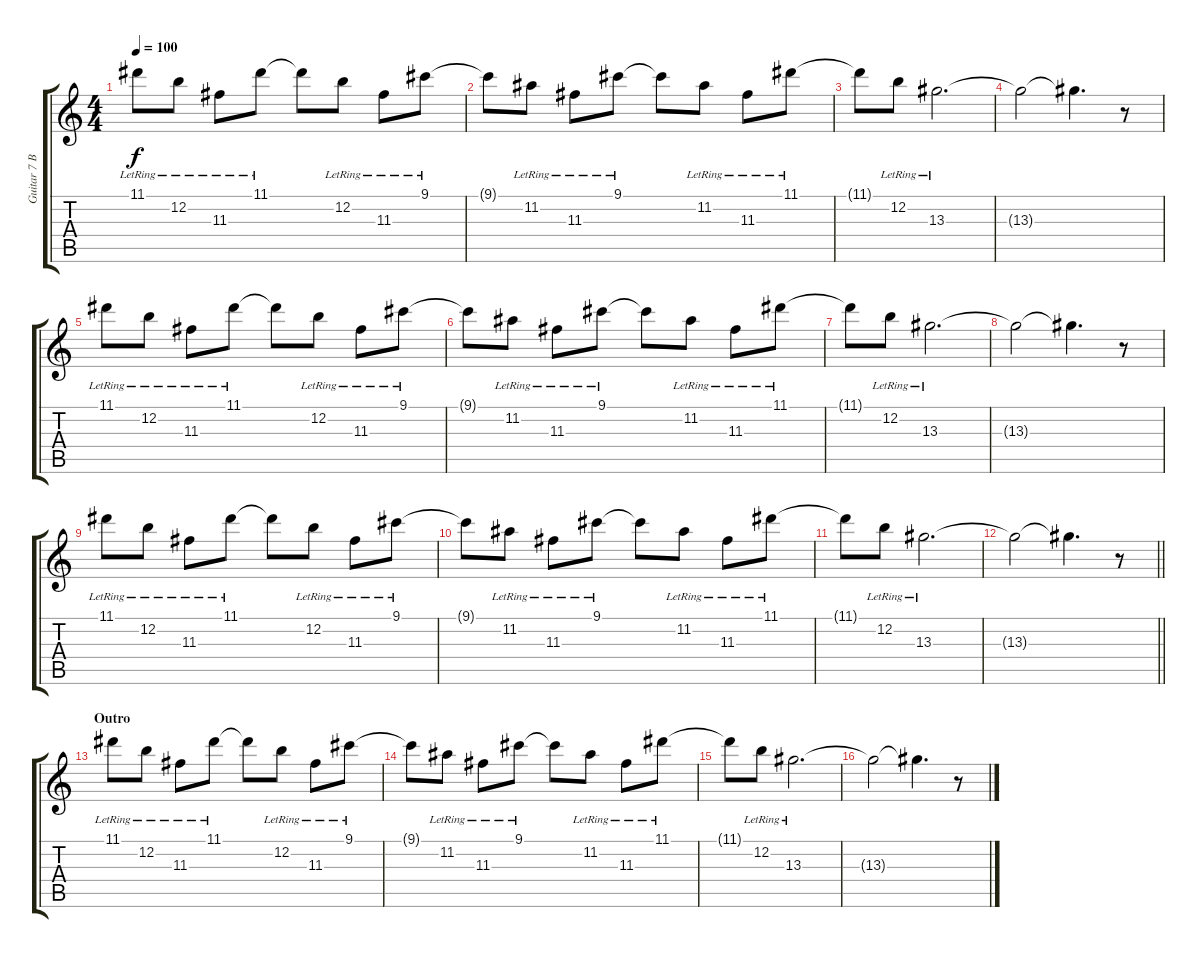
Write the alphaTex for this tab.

\track ("Guitar 7 B (Dist)" "Guitar 7 B") {instrument distortionguitar}
\staff {score tabs}
\tuning (E4 B3 G3 D3 A2 E2) {hide}
\ts (4 4)
\tempo 100
\clef g2
\ks c
11.1{lr}.8{dy f} 12.2{lr}.8 11.3{lr}.8 11.1{lr}.8 11.1{t}.8 12.2{lr}.8 11.3{lr}.8 9.1{lr}.8 |
9.1{t}.8 11.2{lr}.8 11.3{lr}.8 9.1{lr}.8 9.1{t}.8 11.2{lr}.8 11.3{lr}.8 11.1{lr}.8 |
11.1{t}.8 12.2{lr}.8 13.3{lr}.2{d} |
13.3{t}.2 13.3{t}.4{d} r.8 |
11.1{lr}.8 12.2{lr}.8 11.3{lr}.8 11.1{lr}.8 11.1{t}.8 12.2{lr}.8 11.3{lr}.8 9.1{lr}.8 |
9.1{t}.8 11.2{lr}.8 11.3{lr}.8 9.1{lr}.8 9.1{t}.8 11.2{lr}.8 11.3{lr}.8 11.1{lr}.8 |
11.1{t}.8 12.2{lr}.8 13.3{lr}.2{d} |
13.3{t}.2 13.3{t}.4{d} r.8 |
11.1{lr}.8 12.2{lr}.8 11.3{lr}.8 11.1{lr}.8 11.1{t}.8 12.2{lr}.8 11.3{lr}.8 9.1{lr}.8 |
9.1{t}.8 11.2{lr}.8 11.3{lr}.8 9.1{lr}.8 9.1{t}.8 11.2{lr}.8 11.3{lr}.8 11.1{lr}.8 |
11.1{t}.8 12.2{lr}.8 13.3{lr}.2{d} |
\barLineRight lightlight
13.3{t}.2 13.3{t}.4{d} r.8 |
\section ("" "Outro")
11.1{lr}.8 12.2{lr}.8 11.3{lr}.8 11.1{lr}.8 11.1{t}.8 12.2{lr}.8 11.3{lr}.8 9.1{lr}.8 |
9.1{t}.8 11.2{lr}.8 11.3{lr}.8 9.1{lr}.8 9.1{t}.8 11.2{lr}.8 11.3{lr}.8 11.1{lr}.8 |
11.1{t}.8 12.2{lr}.8 13.3{lr}.2{d} |
13.3{t}.2 13.3{t}.4{d} r.8
